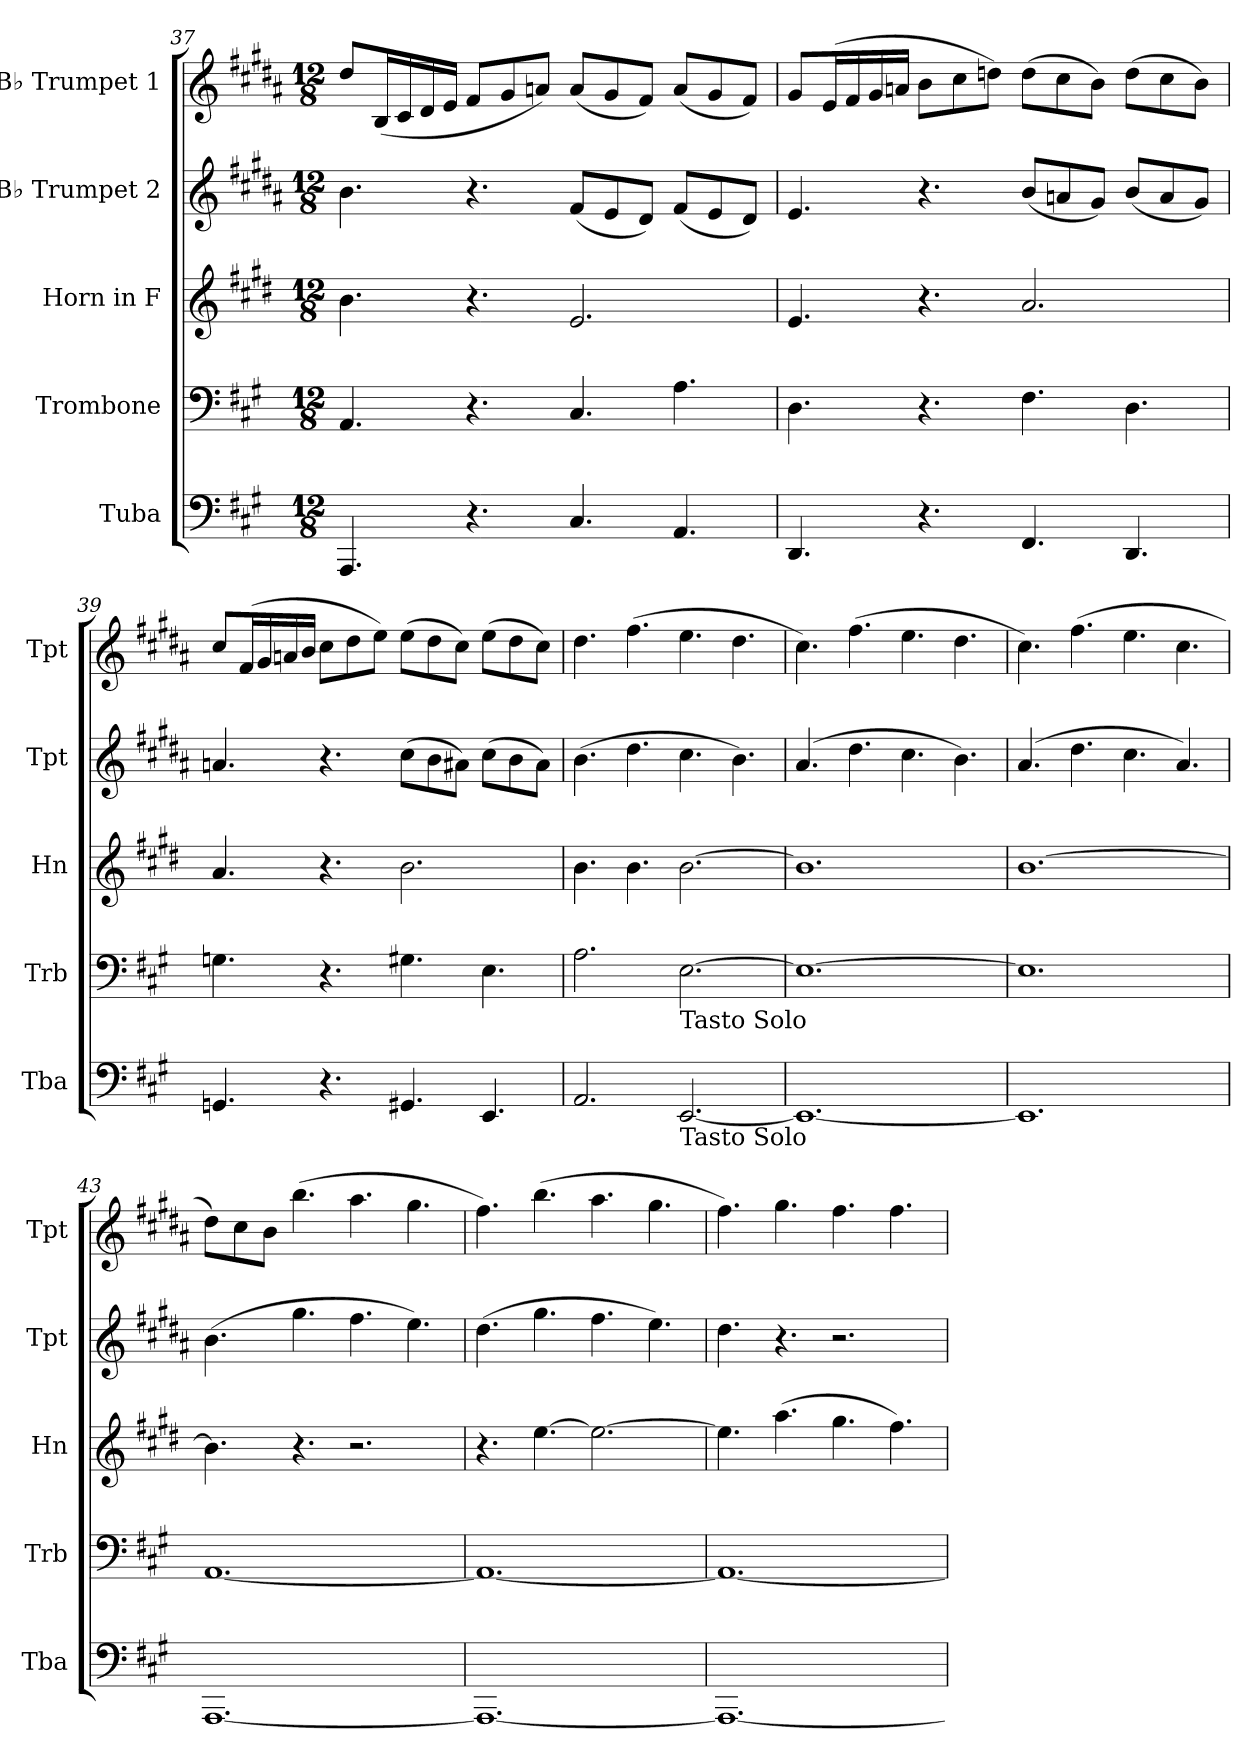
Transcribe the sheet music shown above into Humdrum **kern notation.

**kern	**kern	**kern	**kern	**kern
*part5	*part4	*part3	*part2	*part1
*staff5	*staff4	*staff3	*staff2	*staff1
*I"Tuba	*I"Trombone	*I"Horn in F	*I"B♭ Trumpet 2	*I"B♭ Trumpet 1
*I'Tba	*I'Trb	*I'Hn	*I'Tpt	*I'Tpt
!!LO:PB:g=z
*clefF4	*clefF4	*clefG2	*clefG2	*clefG2
*	*	*ITrd4c7	*ITrd1c2	*ITrd1c2
*k[f#c#g#]	*k[f#c#g#]	*k[f#c#g#]	*k[f#c#g#]	*k[f#c#g#]
*M12/8	*M12/8	*M12/8	*M12/8	*M12/8
=37	=37	=37	=37	=37
4.AAA/	4.AA/	4.e\	4.a\	8cc#/L
.	.	.	.	(<16A/L
.	.	.	.	16B/
.	.	.	.	16c#/
.	.	.	.	16d/JJ
4.r	4.r	4.r	4.r	8e/L
.	.	.	.	8f#/
.	.	.	.	8gn/J)
4.C#/	4.C#/	2.A/	(<8e/L	(<8g/L
.	.	.	8d/	8f#/
.	.	.	8c#/J)	8e/J)
4.AA/	4.A\	.	(<8e/L	(<8g/L
.	.	.	8d/	8f#/
.	.	.	8c#/J)	8e/J)
=38	=38	=38	=38	=38
4.DD/	4.D\	4.A/	4.d/	8f#/L
.	.	.	.	(>16d/L
.	.	.	.	16e/
.	.	.	.	16f#/
.	.	.	.	16gn/JJ
4.r	4.r	4.r	4.r	8a\L
.	.	.	.	8b\
.	.	.	.	8ccn\J)
4.FF#/	4.F#\	2.d/	(<8a/L	(>8cc\L
.	.	.	8gn/	8b\
.	.	.	8f#/J)	8a\J)
4.DD/	4.D\	.	(<8a/L	(>8cc\L
.	.	.	8g/	8b\
.	.	.	8f#/J)	8a\J)
!!LO:LB:g=z
=39	=39	=39	=39	=39
4.GGn/	4.Gn\	4.d/	4.gn/	8b/L
.	.	.	.	(>16e/L
.	.	.	.	16f#/
.	.	.	.	16gn/
.	.	.	.	16a/JJ
4.r	4.r	4.r	4.r	8b\L
.	.	.	.	8cc#\
.	.	.	.	8dd\J)
4.GG#X/	4.G#X\	2.e\	(>8b\L	(>8dd\L
.	.	.	8a\	8cc#\
.	.	.	8g#X\J)	8b\J)
4.EE/	4.E\	.	(>8b\L	(>8dd\L
.	.	.	8a\	8cc#\
.	.	.	8g#\J)	8b\J)
=40	=40	=40	=40	=40
2.AA/	2.A\	4.e\	(>4.a\	4.cc#\
.	.	4.e\	4.cc#\	(>4.ee\
!	!LO:TX:b:t=Tasto Solo	!	!	!
!LO:TX:b:t=Tasto Solo	!	!	!	!
[2.EE/	[2.E\	[2.e\	4.b\	4.dd\
.	.	.	4.a\)	4.cc#\
=41	=41	=41	=41	=41
1.EE_	1.E_	1.e]	(>4.g#/	4.b\)
.	.	.	4.cc#\	(>4.ee\
.	.	.	4.b\	4.dd\
.	.	.	4.a\)	4.cc#\
=42	=42	=42	=42	=42
1.EE]	1.E]	[1.e	(>4.g#/	4.b\)
.	.	.	4.cc#\	(>4.ee\
.	.	.	4.b\	4.dd\
.	.	.	4.g#/)	4.b\
!!LO:PB:g=z
=43	=43	=43	=43	=43
[1.AAA	[1.AA	4.e\]	(>4.a\	8cc#\L)
.	.	.	.	8b\
.	.	.	.	8a\J
.	.	4.r	4.ff#\	(>4.aa\
.	.	2.r	4.ee\	4.gg#\
.	.	.	4.dd\)	4.ff#\
=44	=44	=44	=44	=44
1.AAA_	1.AA_	4.r	(>4.cc#\	4.ee\)
.	.	[4.a\	4.ff#\	(>4.aa\
.	.	2.a\_	4.ee\	4.gg#\
.	.	.	4.dd\)	4.ff#\
=45	=45	=45	=45	=45
1.AAA_	1.AA_	4.a\]	4.cc#\	4.ee\)
.	.	(>4.dd\	4.r	4.ff#\
.	.	4.cc#\	2.r	4.ee\
.	.	4.b\)	.	4.ee\
=	=	=	=	=
*-	*-	*-	*-	*-
